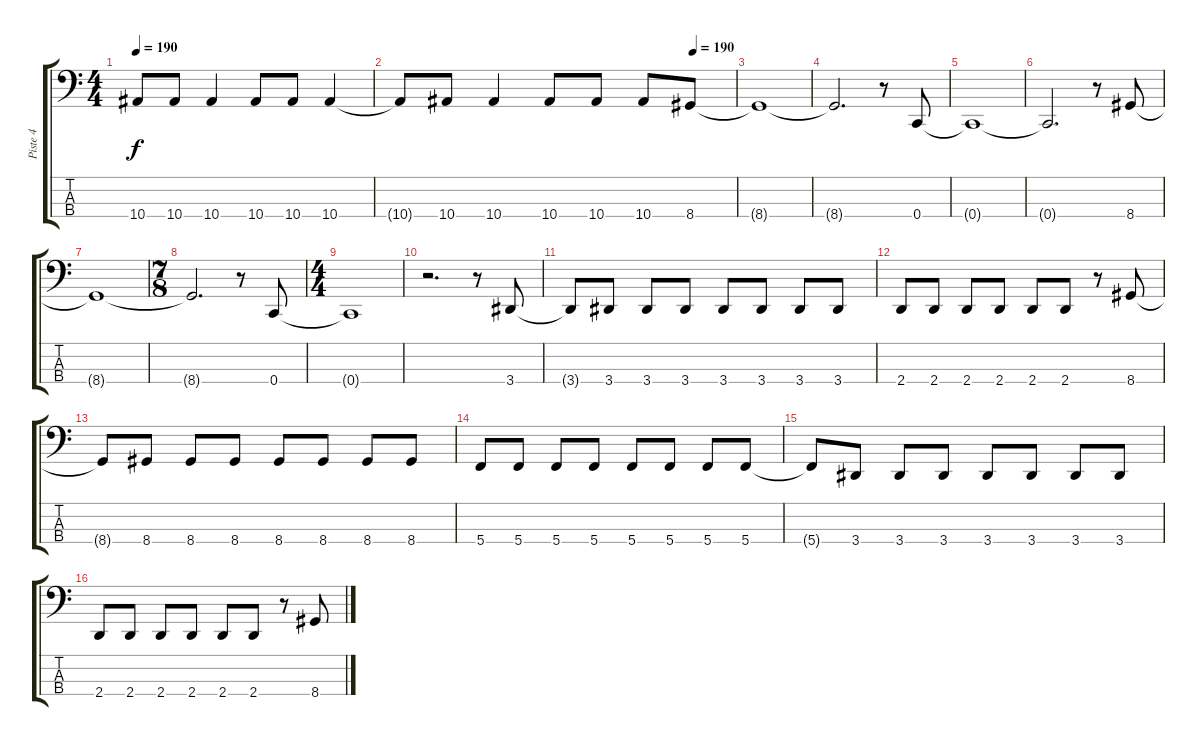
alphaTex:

\track ("Piste 4" "Piste 4") {instrument electricbassfinger}
\staff {score tabs}
\tuning (F2 C2 G1 C1) {hide}
\ts (4 4)
\tempo 190
\clef f4
\ks c
10.4{t}.8{dy f} 10.4.8 10.4.4 10.4.8 10.4.8 10.4.4 |
\tempo (190 0.875)
10.4{t}.8 10.4.8 10.4.4 10.4.8 10.4.8 10.4.8 8.4.8 |
8.4{t}.1 |
8.4{t}.2{d} r.8 0.4.8 |
0.4{t}.1 |
0.4{t}.2{d} r.8 8.4.8 |
8.4{t}.1 |
\ts (7 8)
8.4{t}.2{d} r.8 0.4.8 |
\ts (4 4)
0.4{t}.1 |
r.2{d} r.8 3.4.8 |
3.4{t}.8 3.4.8 3.4.8 3.4.8 3.4.8 3.4.8 3.4.8 3.4.8 |
2.4.8 2.4.8 2.4.8 2.4.8 2.4.8 2.4.8 r.8 8.4.8 |
8.4{t}.8 8.4.8 8.4.8 8.4.8 8.4.8 8.4.8 8.4.8 8.4.8 |
5.4.8 5.4.8 5.4.8 5.4.8 5.4.8 5.4.8 5.4.8 5.4.8 |
5.4{t}.8 3.4.8 3.4.8 3.4.8 3.4.8 3.4.8 3.4.8 3.4.8 |
2.4.8 2.4.8 2.4.8 2.4.8 2.4.8 2.4.8 r.8 8.4.8
